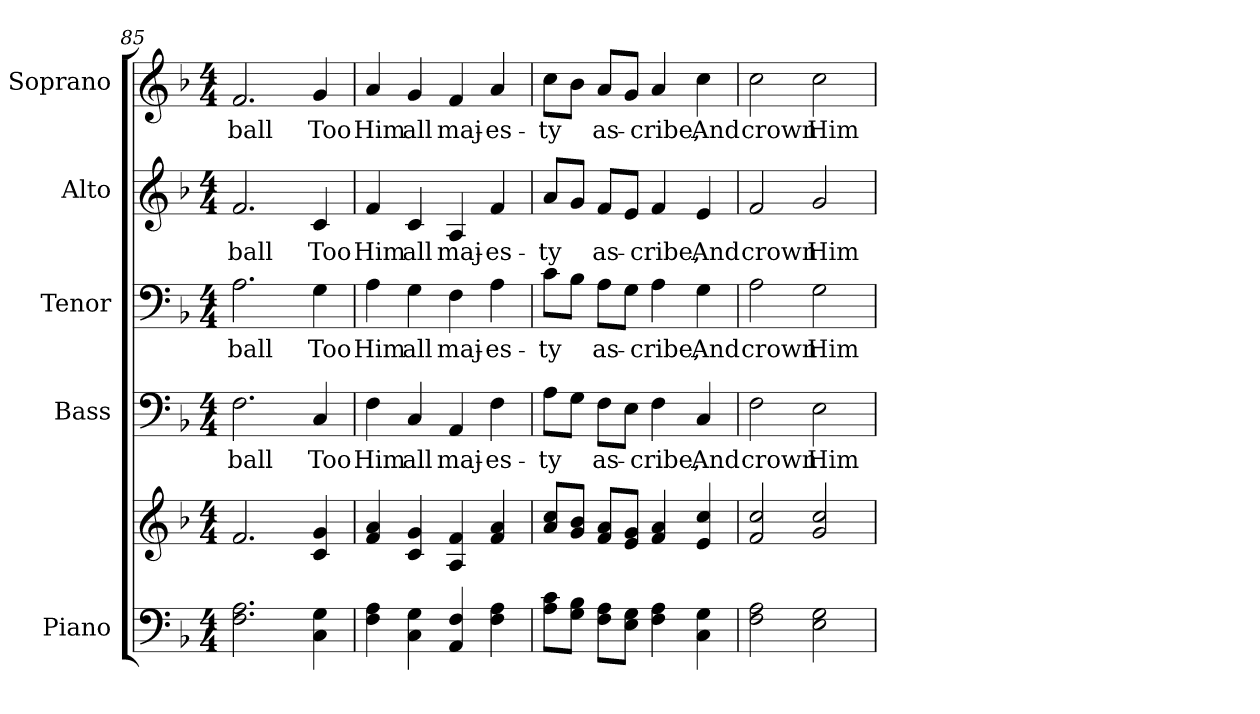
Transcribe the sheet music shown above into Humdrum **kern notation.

**kern	**kern	**kern	**text	**kern	**text	**kern	**text	**kern	**text
*part5	*part5	*part4	*part4	*part3	*part3	*part2	*part2	*part1	*part1
*staff6	*staff5	*staff4	*staff4	*staff3	*staff3	*staff2	*staff2	*staff1	*staff1
*I"Piano	*	*I"Bass	*	*I"Tenor	*	*I"Alto	*	*I"Soprano	*
*I'Pno.	*	*I'B.	*	*I'T.	*	*I'A.	*	*I'S.	*
*clefF4	*clefG2	*clefF4	*	*clefF4	*	*clefG2	*	*clefG2	*
*k[b-]	*k[b-]	*k[b-]	*	*k[b-]	*	*k[b-]	*	*k[b-]	*
*F:	*F:	*F:	*	*F:	*	*F:	*	*F:	*
*M4/4	*M4/4	*M4/4	*	*M4/4	*	*M4/4	*	*M4/4	*
=85	=85	=85	=85	=85	=85	=85	=85	=85	=85
!	!	!	!LO:LY:b:color=#000000	!	!	!	!	!	!
!	!	!	!	!	!LO:LY:b:color=#000000	!	!	!	!
!	!	!	!	!	!	!	!LO:LY:b:color=#000000	!	!
!	!	!	!	!	!	!	!	!	!LO:LY:b:color=#000000
2.Fi\ 2.Ai	2.fi/	2.Fi\	ball	2.Ai\	ball	2.fi/	ball	2.fi/	ball
!	!	!	!LO:LY:b:color=#000000	!	!	!	!	!	!
!	!	!	!	!	!LO:LY:b:color=#000000	!	!	!	!
!	!	!	!	!	!	!	!LO:LY:b:color=#000000	!	!
!	!	!	!	!	!	!	!	!	!LO:LY:b:color=#000000
4Ci\ 4Gi	4ci/ 4gi	4Ci/	Too	4Gi\	Too	4ci/	Too	4gi/	Too
!!LO:PB:g=z
=86	=86	=86	=86	=86	=86	=86	=86	=86	=86
!	!	!	!LO:LY:b:color=#000000	!	!	!	!	!	!
!	!	!	!	!	!LO:LY:b:color=#000000	!	!	!	!
!	!	!	!	!	!	!	!LO:LY:b:color=#000000	!	!
!	!	!	!	!	!	!	!	!	!LO:LY:b:color=#000000
4Fi\ 4Ai	4fi/ 4ai	4Fi\	Him	4Ai\	Him	4fi/	Him	4ai/	Him
!	!	!	!LO:LY:b:color=#000000	!	!	!	!	!	!
!	!	!	!	!	!LO:LY:b:color=#000000	!	!	!	!
!	!	!	!	!	!	!	!LO:LY:b:color=#000000	!	!
!	!	!	!	!	!	!	!	!	!LO:LY:b:color=#000000
4Ci\ 4Gi	4ci/ 4gi	4Ci/	all	4Gi\	all	4ci/	all	4gi/	all
!	!	!	!LO:LY:b:color=#000000	!	!	!	!	!	!
!	!	!	!	!	!LO:LY:b:color=#000000	!	!	!	!
!	!	!	!	!	!	!	!LO:LY:b:color=#000000	!	!
!	!	!	!	!	!	!	!	!	!LO:LY:b:color=#000000
4AAi/ 4Fi	4Ai/ 4fi	4AAi/	maj-	4Fi\	maj-	4Ai/	maj-	4fi/	maj-
!	!	!	!LO:LY:b:color=#000000	!	!	!	!	!	!
!	!	!	!	!	!LO:LY:b:color=#000000	!	!	!	!
!	!	!	!	!	!	!	!LO:LY:b:color=#000000	!	!
!	!	!	!	!	!	!	!	!	!LO:LY:b:color=#000000
4Fi\ 4Ai	4fi/ 4ai	4Fi\	-es-	4Ai\	-es-	4fi/	-es-	4ai/	-es-
=87	=87	=87	=87	=87	=87	=87	=87	=87	=87
!	!	!	!LO:LY:b:color=#000000	!	!	!	!	!	!
!	!	!	!	!	!LO:LY:b:color=#000000	!	!	!	!
!	!	!	!	!	!	!	!LO:LY:b:color=#000000	!	!
!	!	!	!	!	!	!	!	!	!LO:LY:b:color=#000000
8Ai\ 8ciL	8ai/ 8cciL	8Ai\L	-ty	8ci\L	-ty	8ai/L	-ty	8cci\L	-ty
8Gi\ 8B-iJ	8gi/ 8b-iJ	8Gi\J	.	8B-i\J	.	8gi/J	.	8b-i\J	.
!	!	!	!LO:LY:b:color=#000000	!	!	!	!	!	!
!	!	!	!	!	!LO:LY:b:color=#000000	!	!	!	!
!	!	!	!	!	!	!	!LO:LY:b:color=#000000	!	!
!	!	!	!	!	!	!	!	!	!LO:LY:b:color=#000000
8Fi\ 8AiL	8fi/ 8aiL	8Fi\L	as-	8Ai\L	as-	8fi/L	as-	8ai/L	as-
8Ei\ 8GiJ	8ei/ 8giJ	8Ei\J	.	8Gi\J	.	8ei/J	.	8gi/J	.
!	!	!	!LO:LY:b:color=#000000	!	!	!	!	!	!
!	!	!	!	!	!LO:LY:b:color=#000000	!	!	!	!
!	!	!	!	!	!	!	!LO:LY:b:color=#000000	!	!
!	!	!	!	!	!	!	!	!	!LO:LY:b:color=#000000
4Fi\ 4Ai	4fi/ 4ai	4Fi\	-cribe,	4Ai\	-cribe,	4fi/	-cribe,	4ai/	-cribe,
!	!	!	!LO:LY:b:color=#000000	!	!	!	!	!	!
!	!	!	!	!	!LO:LY:b:color=#000000	!	!	!	!
!	!	!	!	!	!	!	!LO:LY:b:color=#000000	!	!
!	!	!	!	!	!	!	!	!	!LO:LY:b:color=#000000
4Ci\ 4Gi	4ei/ 4cci	4Ci/	And	4Gi\	And	4ei/	And	4cci\	And
!!LO:LB:g=z
=88	=88	=88	=88	=88	=88	=88	=88	=88	=88
!	!	!	!LO:LY:b:color=#000000	!	!	!	!	!	!
!	!	!	!	!	!LO:LY:b:color=#000000	!	!	!	!
!	!	!	!	!	!	!	!LO:LY:b:color=#000000	!	!
!	!	!	!	!	!	!	!	!	!LO:LY:b:color=#000000
2Fi\ 2Ai	2fi/ 2cci	2Fi\	crown	2Ai\	crown	2fi/	crown	2cci\	crown
!	!	!	!LO:LY:b:color=#000000	!	!	!	!	!	!
!	!	!	!	!	!LO:LY:b:color=#000000	!	!	!	!
!	!	!	!	!	!	!	!LO:LY:b:color=#000000	!	!
!	!	!	!	!	!	!	!	!	!LO:LY:b:color=#000000
2Ei\ 2Gi	2gi/ 2cci	2Ei\	Him	2Gi\	Him	2gi/	Him	2cci\	Him
=	=	=	=	=	=	=	=	=	=
*-	*-	*-	*-	*-	*-	*-	*-	*-	*-
